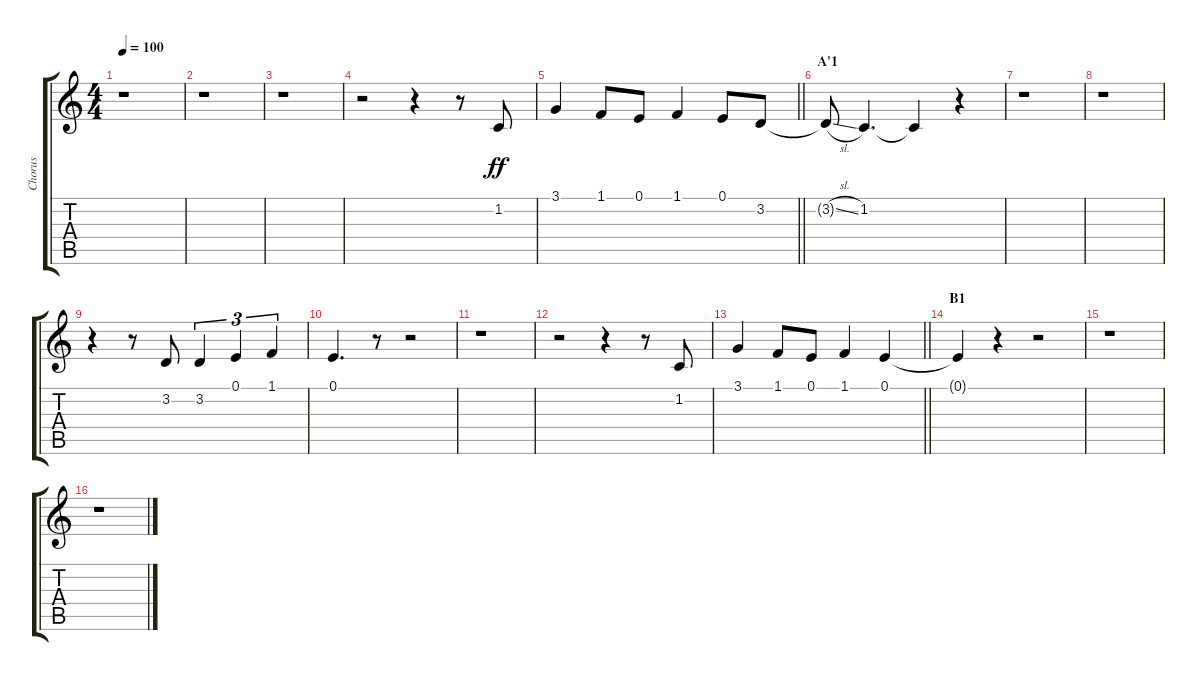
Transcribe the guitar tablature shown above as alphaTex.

\track ("Chorus" "Chorus") {instrument voiceoohs}
\staff {score tabs}
\tuning (E4 B3 G3 D3 A2 E2) {hide}
\ts (4 4)
\tempo 100
\clef g2
\ks c
r.1{dy ff} |
r.1 |
r.1 |
r.2 r.4 r.8 1.2.8 |
\barLineRight lightlight
3.1.4 1.1.8 0.1.8 1.1.4 0.1.8 3.2.8 |
\section ("" "A'1")
3.2{sl t}.8 1.2.4{d} 1.2{t}.4 r.4 |
r.1 |
r.1 |
r.4 r.8 3.2.8 3.2.4{tu (3 2)} 0.1.4{tu (3 2)} 1.1.4{tu (3 2)} |
0.1.4{d} r.8 r.2 |
r.1 |
r.2 r.4 r.8 1.2.8 |
\barLineRight lightlight
3.1.4 1.1.8 0.1.8 1.1.4 0.1.4 |
\section ("" "B1")
0.1{t}.4 r.4 r.2 |
r.1 |
r.1
